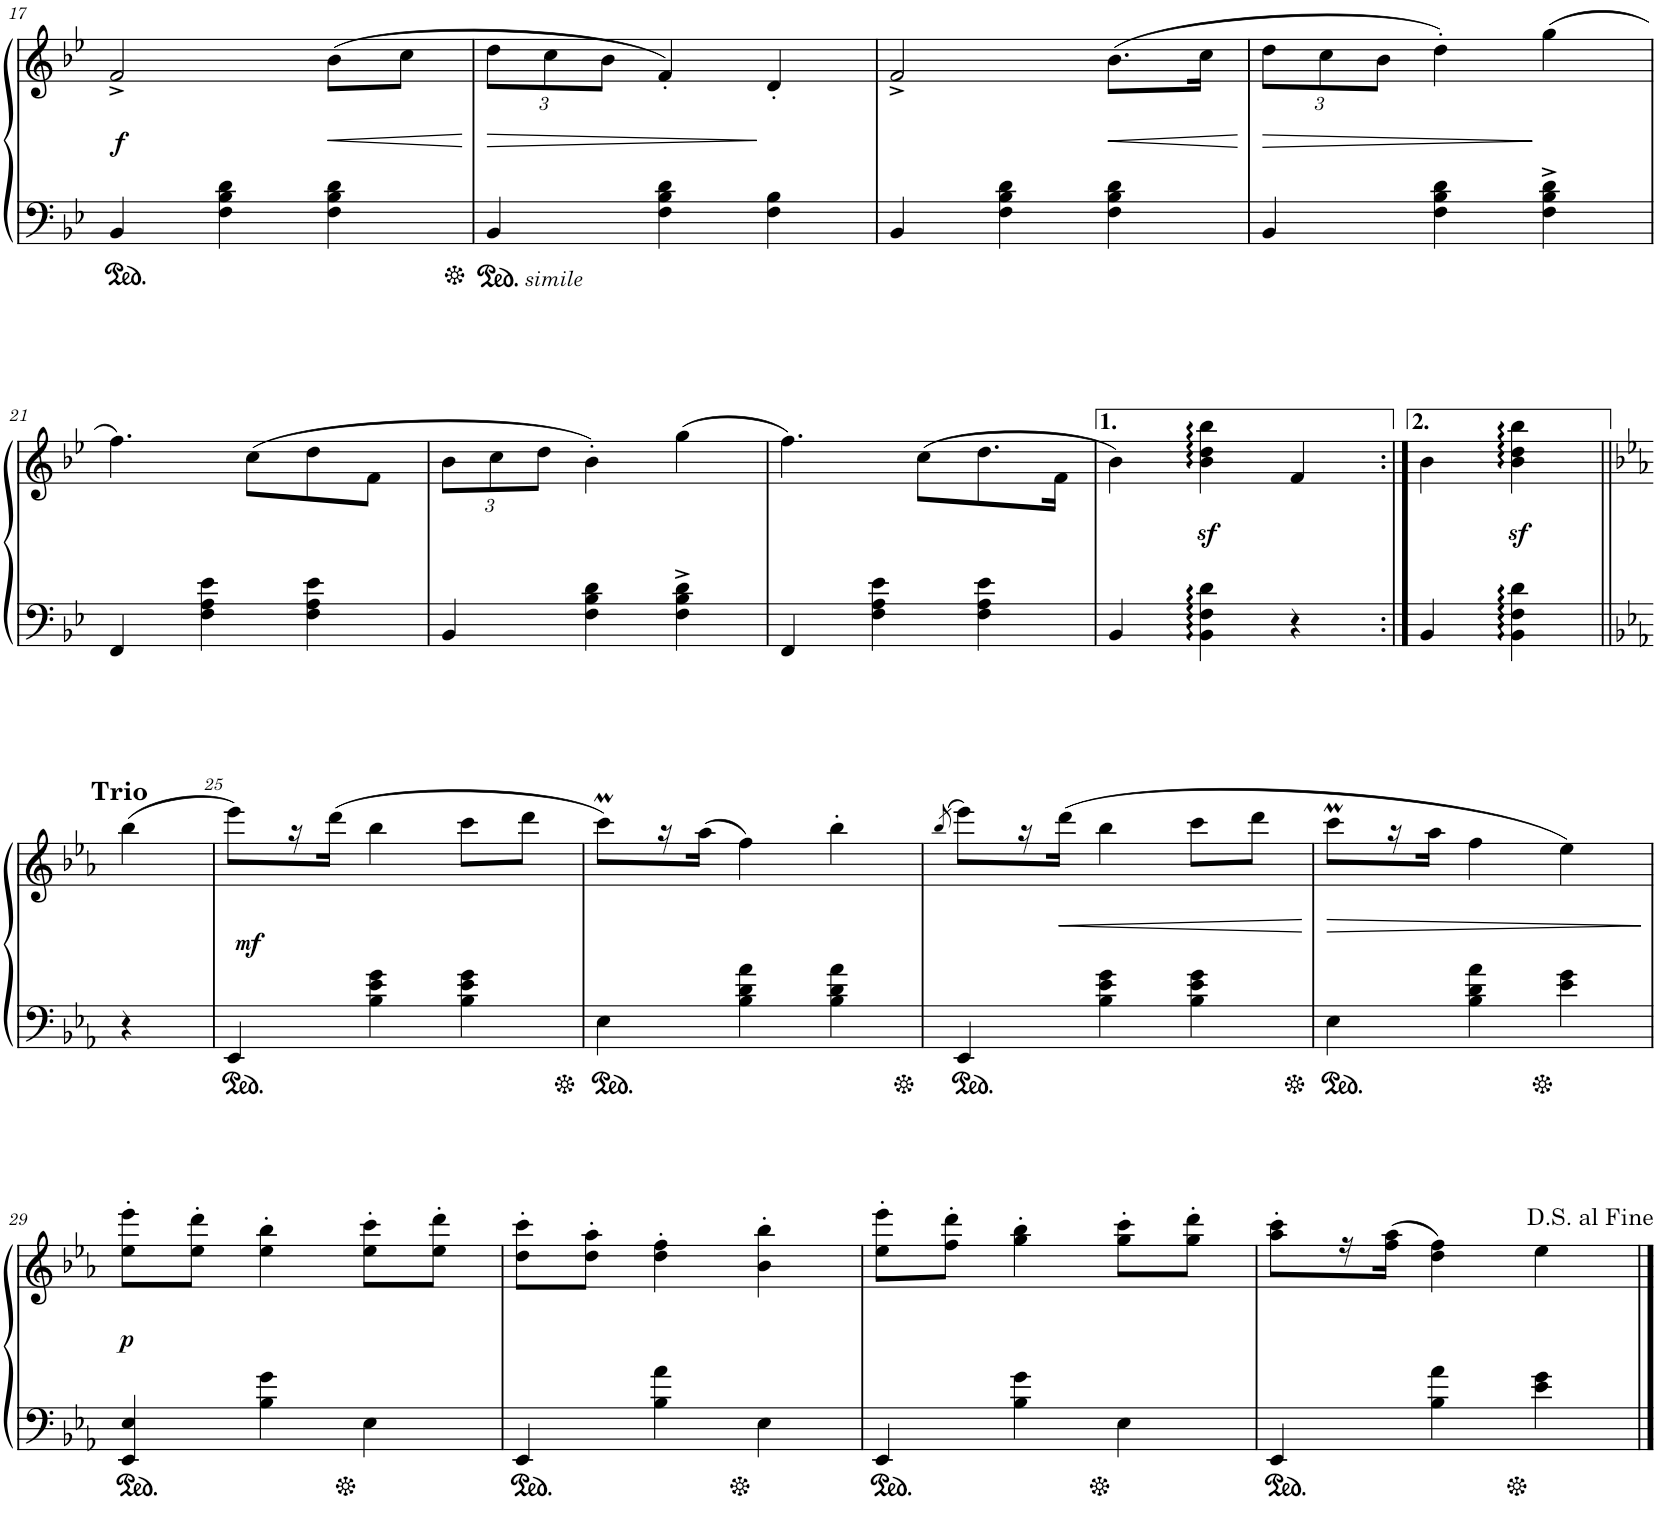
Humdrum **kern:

**kern	**kern	**dynam
*part1	*part1	*part1
*staff2	*staff1	*staff1/2
*I"Piano	*	*
*I'Pno.	*	*
!!LO:PB:g=z
*clefF4	*clefG2	*
*k[b-e-]	*k[b-e-]	*
*M3/4	*M3/4	*
=17	=17	=17
!	!	!LO:DY:b
4BB-/	2f^/	f
4F\ 4B-\ 4d\	.	.
!	!	!LO:HP:b
4F\ 4B-\ 4d\	(8b-\L	<
.	8cc\J	.
.	.	[
=18	=18	=18
*	*Xbrackettup	*
!LO:TX:b:i:t=simile	!	!
!	!	!LO:HP:b
4BB-/	12dd\L	>
.	12cc\	.
.	12b-\J	.
4F\ 4B-\ 4d\	4f'/)	.
4F\ 4B-\	4d'/	]
=19	=19	=19
4BB-/	2f^/	.
4F\ 4B-\ 4d\	.	.
!	!	!LO:HP:b
4F\ 4B-\ 4d\	(8.b-\L	<
.	16cc\Jk	.
.	.	[
=20	=20	=20
!	!	!LO:HP:b
4BB-/	12dd\L	>
.	12cc\	.
.	12b-\J	.
4F\ 4B-\ 4d\	4dd'\)	.
4F\^ 4B-\^ 4d\^	(4gg\	]
!!LO:LB:g=z
=21	=21	=21
4FF/	4.ff\)	.
4F\ 4A\ 4e-\	.	.
.	(8cc\L	.
4F\ 4A\ 4e-\	8dd\	.
.	8f\J	.
=22	=22	=22
4BB-/	12b-\L	.
.	12cc\	.
.	12dd\J	.
4F\ 4B-\ 4d\	4b-'\)	.
4F\^ 4B-\^ 4d\^	(4gg\	.
=23	=23	=23
4FF/	4.ff\)	.
4F\ 4A\ 4e-\	.	.
.	(8cc\L	.
4F\ 4A\ 4e-\	8.dd\	.
.	16f\Jk	.
=24	=24	=24
4BB-/	4b-\)	.
4BB-\ 4F\ 4d\	4b-\z< 4dd\z< 4bb-\z<	.
4r	4f/	.
=24X3:|!	=24X3:|!	=24X3:|!
4BB-/	4b-\	.
4BB-\ 4F\ 4d\	4b-\z< 4dd\z< 4bb-\z<	.
!!LO:LB:g=z
=24X4||	=24X4||	=24X4||
*k[b-e-a-]	*k[b-e-a-]	*
!	!LO:TX:a:B:t=Trio	!
4r	(4bb-\	.
=25	=25	=25
!	!	!LO:DY:a=2
4EE-/	8eee-\L)	mf
.	16r	.
.	(16ddd\JJ	.
4B-\ 4e-\ 4g\	4bb-\	.
4B-\ 4e-\ 4g\	8ccc\L	.
.	8ddd\J	.
=26	=26	=26
4E-\	8cccM\L)	.
.	16r	.
.	(16aa-\JJ	.
4B-\ 4d\ 4a-\	4ff\)	.
4B-\ 4d\ 4a-\	4bb-'\	.
=27	=27	=27
.	(>8qbb-/	.
4EE-/	8eee-\L)	.
.	16r	.
!	!	!LO:HP:b
.	(16ddd\JJ	<
4B-\ 4e-\ 4g\	4bb-\	.
4B-\ 4e-\ 4g\	8ccc\L	.
.	8ddd\J	.
.	.	[
=28	=28	=28
!	!	!LO:HP:b
4E-\	8cccM\L	>
.	16r	.
.	16aa-\JJ	.
4B-\ 4d\ 4a-\	4ff\	.
4e-\ 4g\	4ee-\)	.
.	.	]
!!LO:LB:g=z
=29	=29	=29
!	!	!LO:DY:b
4EE-/ 4E-/	8ee-\' 8eee-\'L	p
.	8ee-\' 8ddd\'J	.
4B-\ 4g\	4ee-\' 4bb-\'	.
4E-\	8ee-\' 8ccc\'L	.
.	8ee-\' 8ddd\'J	.
=30	=30	=30
4EE-/	8dd\' 8ccc\'L	.
.	8dd\' 8aa-\'J	.
4B-\ 4a-\	4dd\' 4ff\'	.
4E-\	4b-\' 4bb-\'	.
=31	=31	=31
4EE-/	8ee-\' 8eee-\'L	.
.	8ff\' 8ddd\'J	.
4B-\ 4g\	4gg\' 4bb-\'	.
4E-\	8gg\' 8ccc\'L	.
.	8gg\' 8ddd\'J	.
=32	=32	=32
4EE-/	8aa-\' 8ccc\'L	.
.	16r	.
.	(16ff\ 16aa-\JJ	.
4B-\ 4a-\	4dd\ 4ff\)	.
4e-\ 4g\	4ee-\	.
==	==	==
*-	*-	*-
